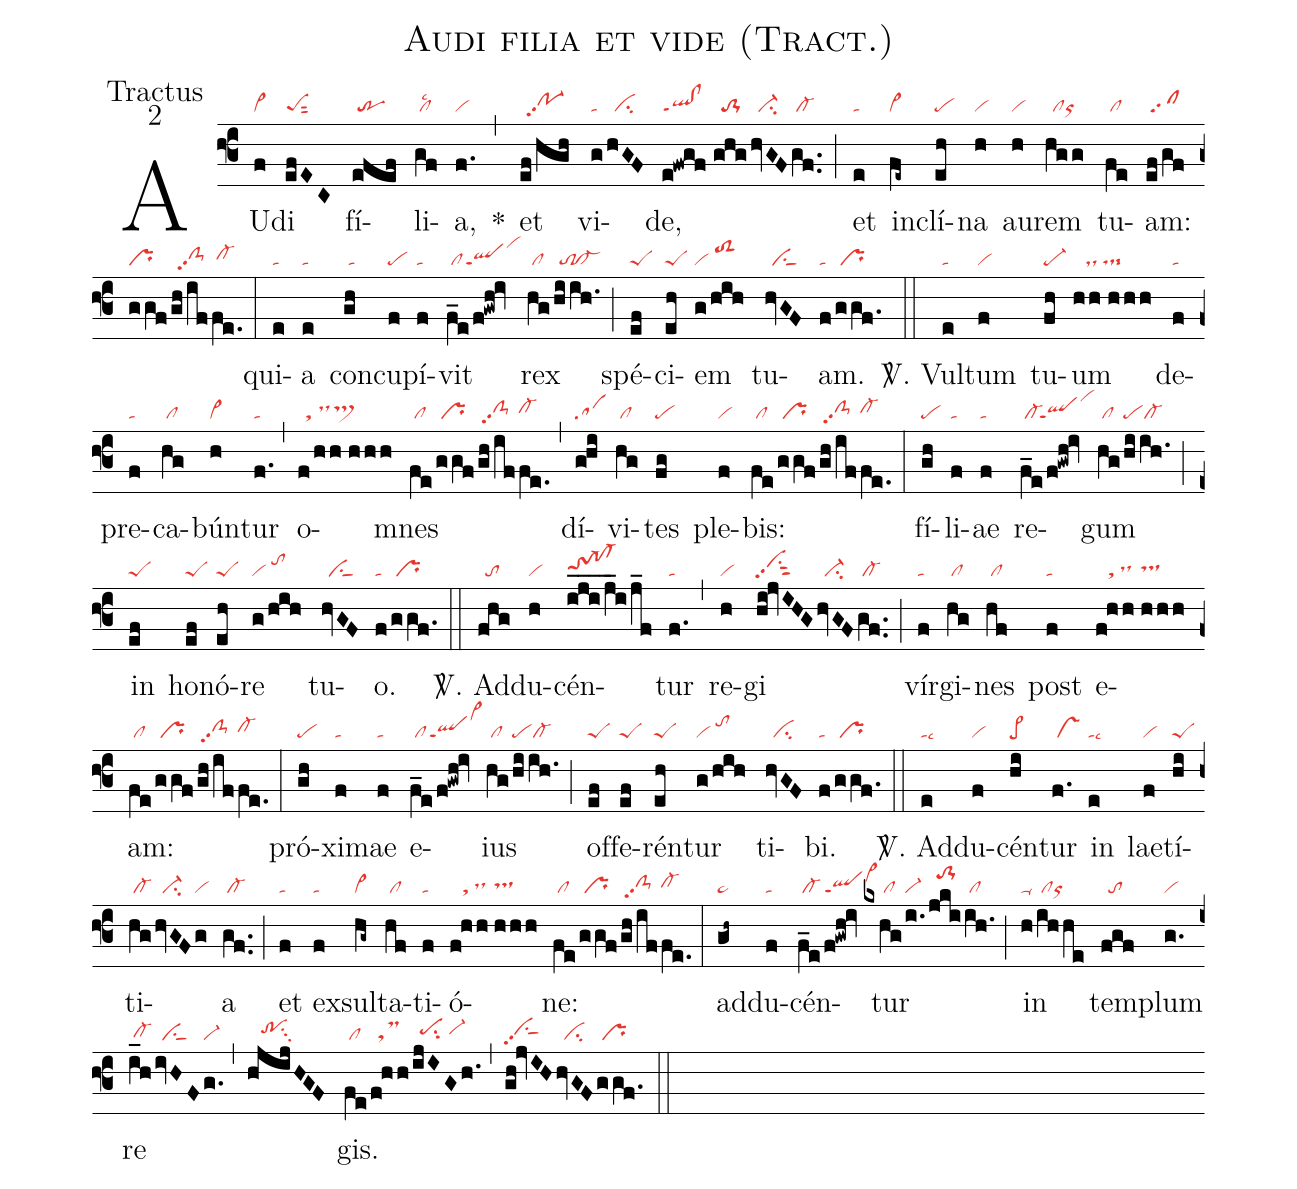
name:Audi filia et vide (Tract.);
office-part:Tractus;
mode:2;
nabc-lines:1;
%%
(f3) AU(f|vi>)di(efEC|peSsut2) fí(efef|/tr)li(gf|/cllsc2)a,(f.|vi) *(,)
et(ef/hgh|//po-1hhpp2) vi(g|ta|hGF|//ci)de,(e!fwgf|ql!clppt1|//ghg|//to-1|hvGF|//ci-|gf..|/cl-) (;)
et(e|ta) in(fe~|cl~)clí(eh|pe)na(h|vi) au(h|vi)rem(hgg|//clor) tu(fe|/cl)am:(ef/gf|/sf|/ggf|pr|/gh/if|//clS-hhpp2|fe.|/cl-hh) (:)
qui(e|ta)a(e|ta) con(gh|/ta)cu(f|pe)pí(f|ta)vit(f_e|/cl|/f!gwh!iv|``qlppt1vihl) rex(hg|/cl|/hiih.|/to!cl-) (;) spé(ef|peS)ci(eh|peS)em(g/hih|vi/toS2hj) tu(hvGF|//ciS)am.(f|ta|/ggf.|/pr) (::)

<sp>V/</sp>. Vul(e|ta)tum(f|vi) tu(fh|pe-)um(hh|///ds|//hhh|`ts-) de(f|ta)pre(f|ta)ca(hg|/cl)bún(h|vi>)tur(f.|ta) (,)
o(f|//st|!hh//hhh|/dshi/ts>hh)mnes(fe|/cl|/ggf|/pr|/gh/if|/clS-hhpp2|fe.|cl-hh) (,)
dí(g!hi|sa)vi(hg|/cl)tes(fg|pe) ple(f|vi)bis:(fe|/cl|/ggf|/pr|/gh/if|/clS-hhpp2|fe.|cl-hh) (:)
fí(gh|pe)li(f|ta)ae(f|ta) re(f_e|/cl-|/f!gwh!iv|``qlppt1vihl)gum(hg|/cl|/hi|pe|ih.|/cl-) (;)
in(ef|peS) ho(ef|peS)nó(eh|peS)re(g/hih|vi/tohj) tu(hvGF|//ciS)o.(f|ta|/ggf.|/pr) (::)

<sp>V/</sp>. Ad(fhg|//to)du(h|vi)cén(iji___/j_i/j_f|tohh!cl-hh!cl-hh)tur(f.|ta) (,)
re(h|vi)gi(hi!jvIHG|vihipp2su1sut2|hvGF|//ci-|gf..|/cl-) (;)
vír(f|ta)gi(hg|/cl)nes(hf|/cl) post(f|ta) e(f!hh|///st/dshh|//hhh|tshh)am:(fe|/cl|/ggf|/pr|/gh/if|/clS-hhpp2|fe.|cl-hh) (:)
pró(gh|pe)xi(f|ta)mae(f|ta) e(f_e|/cl|/f!gwh!iv|``qlppt1vi>hl)ius(hg|/cl|/hi|pe|ih.|/cl-) (;)
of(ef|peS)fe(ef|peS)rén(eh|peS)tur(g/hih|vi/tohj) ti(hvGF|//ci)bi.(f|ta|/ggf.|/pr) (::)

<sp>V/</sp>. Ad(e|talsc6)du(f|vi)cén(hi|pe>)tur(f.|/vs) in(e|talsc6) lae(f|vi)tí(hi|peS)ti(hg|/cl-|/hvGF|//ci-|g|vi)a(gf..|/cl-) (;)
et(f|ta) ex(f|ta)sul(hg~|cl~)ta(hf|/cl)ti(f|ta)ó(f!hh|///st/dshh|//hhh|tshh)ne:(fe|/cl|/ggf|/pr|/gh/if|/clS-hhpp2|fe.|cl-hh) (:)
ad(gh~|pe~)du(f|ta)cén(f_e|/cl-|/f!gwh!iv|qlppt1vi>hj)tur(kxhg|/////cl|i.|vi-|/jki|//to-1hk|ih.|/cl) (;)
in(h|ta-|/ihhe|/clor) tem(fgf|//to)plum(g.|vi) re(i_h|/cl-hg|ivHF|//ciS|g.|vi-) (,) (hjijHGF|///trhhsu3)gis.(fe|/cl|/f!hh|//tsM|/ijIGh.|//pehhsu2/vi-hh) (,) (gh!jvIH|vihhpp2su1sut1|hvGF|//ci|ggf.|/pr) (::)
